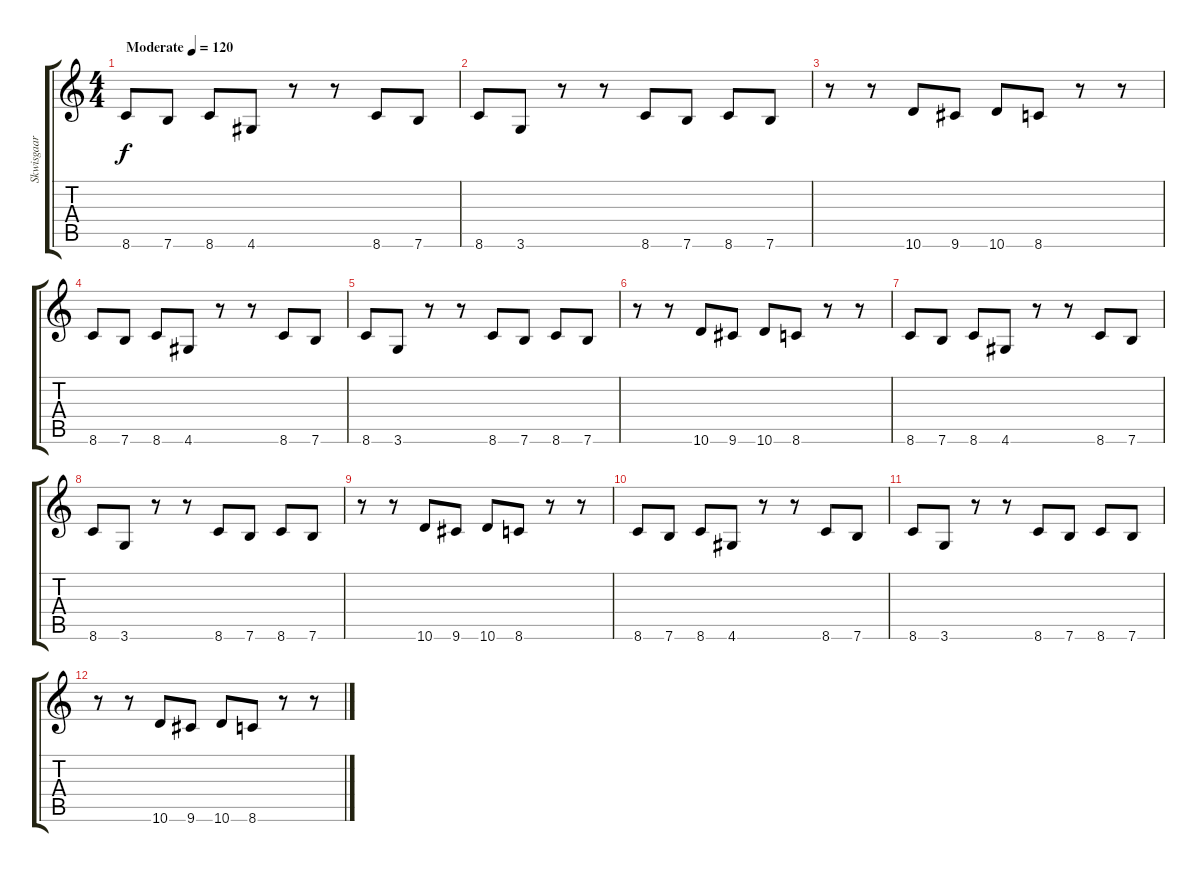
\track ("Skwisgaar" "Skwisgaar") {instrument distortionguitar}
\staff {score tabs}
\tuning (E4 B3 G3 D3 A2 E2) {hide}
\ts (4 4)
\tempo (120 "Moderate")
\clef g2
\ks c
8.6.8{dy f instrument distortionguitar} 7.6.8 8.6.8 4.6.8 r.8 r.8 8.6.8 7.6.8 |
8.6.8 3.6.8 r.8 r.8 8.6.8 7.6.8 8.6.8 7.6.8 |
r.8 r.8 10.6.8 9.6.8 10.6.8 8.6.8 r.8 r.8 |
8.6.8 7.6.8 8.6.8 4.6.8 r.8 r.8 8.6.8 7.6.8 |
8.6.8 3.6.8 r.8 r.8 8.6.8 7.6.8 8.6.8 7.6.8 |
r.8 r.8 10.6.8 9.6.8 10.6.8 8.6.8 r.8 r.8 |
8.6.8 7.6.8 8.6.8 4.6.8 r.8 r.8 8.6.8 7.6.8 |
8.6.8 3.6.8 r.8 r.8 8.6.8 7.6.8 8.6.8 7.6.8 |
r.8 r.8 10.6.8 9.6.8 10.6.8 8.6.8 r.8 r.8 |
8.6.8 7.6.8 8.6.8 4.6.8 r.8 r.8 8.6.8 7.6.8 |
8.6.8 3.6.8 r.8 r.8 8.6.8 7.6.8 8.6.8 7.6.8 |
r.8 r.8 10.6.8 9.6.8 10.6.8 8.6.8 r.8 r.8
